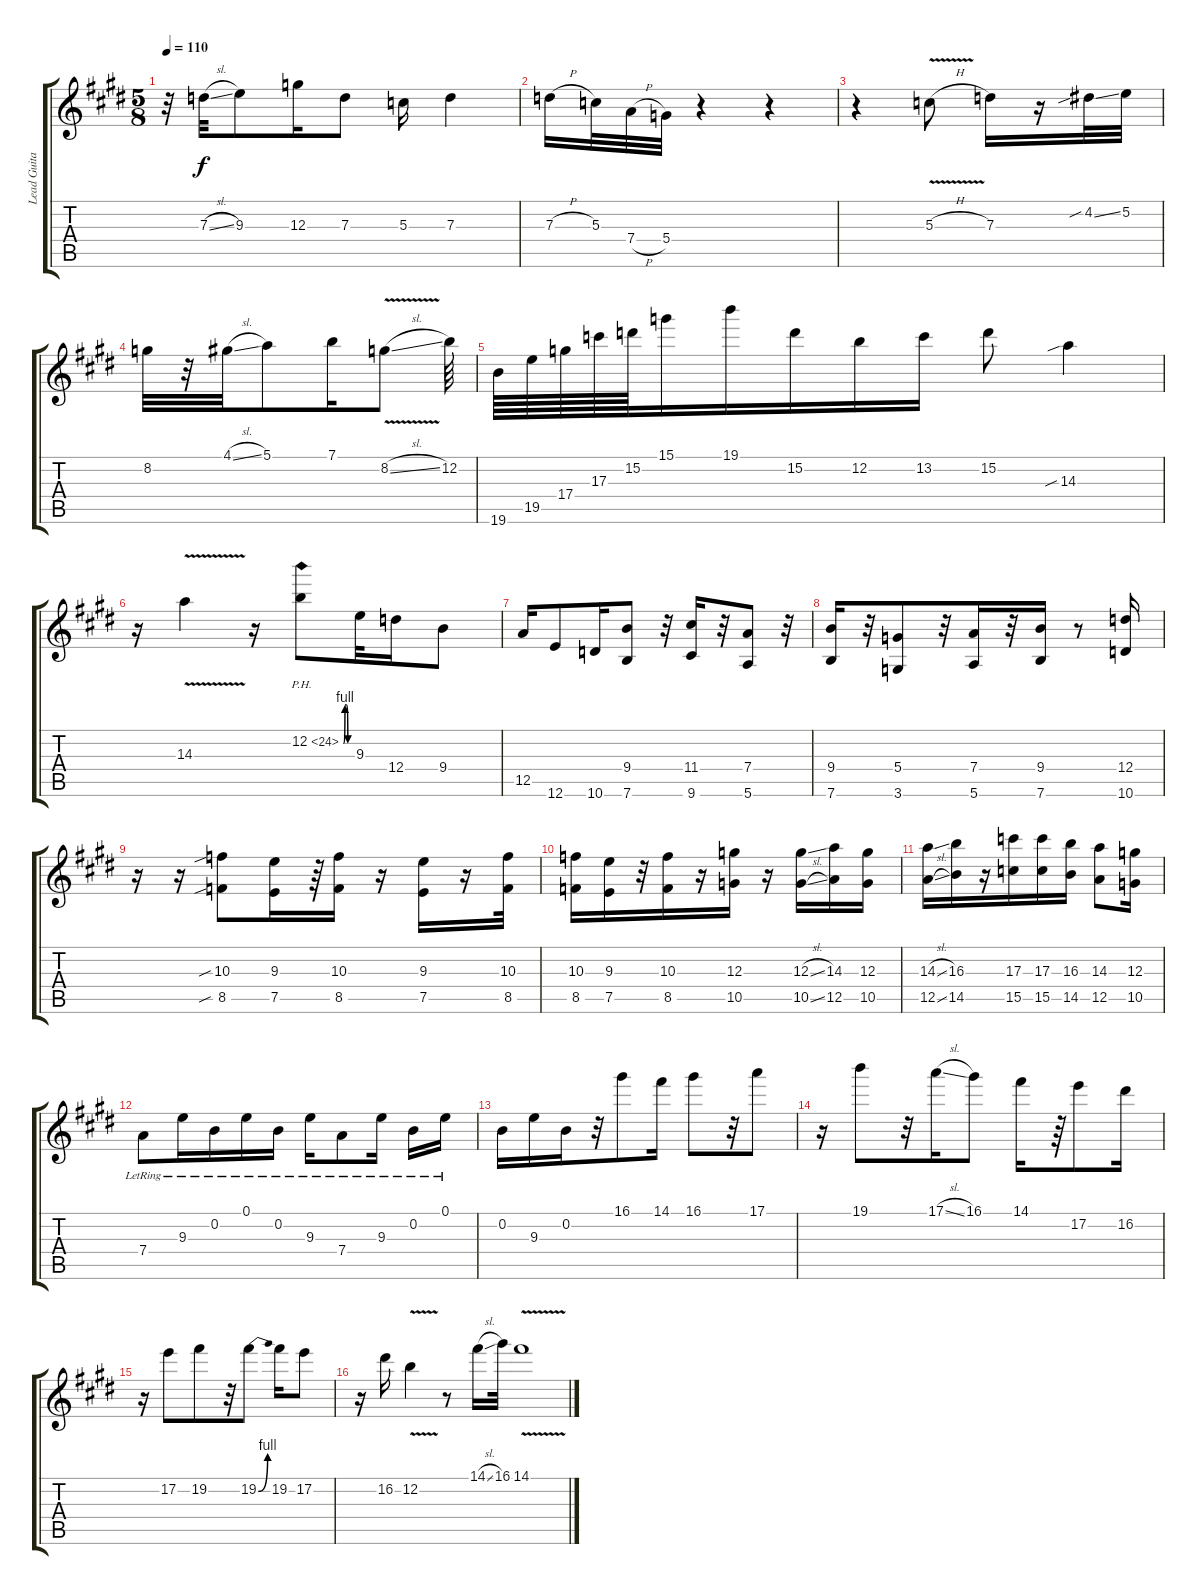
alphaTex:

\track ("Lead Guitar 1" "Lead Guita") {instrument overdrivenguitar}
\staff {score tabs}
\tuning (E4 B3 G3 D3 A2 E2) {hide}
\ts (5 8)
\tempo 110
\clef g2
\ks e
r.32{dy f} 7.3{sl}.32 9.3.8 12.3.16 7.3.8 5.3.16 7.3.4 |
7.3{h}.16 5.3.32 7.4{h}.32 5.4.32 r.4 r.4 |
r.4 5.3{v h}.8 7.3.16 r.16 4.2{sib ss}.32 5.2.32 |
8.2.32 r.32 4.1{sl}.32 5.1.8 7.1.16 8.2{v sl}.8 12.2.64 |
19.6.64 19.5.64 17.4.64 17.3.64 15.2.64 15.1.16 19.1.16 15.2.16 12.2.16 13.2.16 15.2.8 14.3{sib}.4 |
r.16 14.3{v}.4 r.16 12.2{be (custom 0 0 10 4 20 4 30 0 60 0) ph 12}.8 9.3.32 12.4.16 9.4.8 |
12.5.16 12.6.8 10.6.16 (9.4 7.6).8 r.32 (11.4 9.6).16 r.32 (7.4 5.6).8 r.32 |
(9.4 7.6).16 r.32 (5.4 3.6).8 r.32 (7.4 5.6).16 r.32 (9.4 7.6).16 r.8 (12.4 10.6).16 |
r.16 r.16 (10.3{sib} 8.5{sib}).8 (9.3 7.5).16 r.64 (10.3 8.5).16 r.16 (9.3 7.5).16 r.16 (10.3 8.5).32 |
(10.3 8.5).16 (9.3 7.5).16 r.32 (10.3 8.5).16 r.16 (12.3 10.5).16 r.16 (12.3{sl} 10.5{sl}).16 (14.3 12.5).16 (12.3 10.5).16 |
(14.3{sl} 12.5{sl}).16 (16.3 14.5).16 r.16 (17.3 15.5).16 (17.3 15.5).16 (16.3 14.5).16 (14.3 12.5).8 (12.3 10.5).16 |
7.4{lr}.8 9.3{lr}.16 0.2{lr}.16 0.1{lr}.16 0.2{lr}.16 9.3{lr}.16 7.4{lr}.8 9.3{lr}.16 0.2{lr}.16 0.1{lr}.16 |
0.2.16 9.3.16 0.2.16 r.32 16.1.8 14.1.16 16.1.8 r.32 17.1.8 |
r.16 19.1.8 r.32 17.1{sl}.16 16.1.8 14.1.16 r.64 17.2.8 16.2.16 |
r.16 17.2.8 19.2.8 r.32 19.2{be (bend 0 0 60 4)}.8 19.2.16 17.2.8 |
r.16 16.2.16 12.2{v}.4 r.8 14.1{sl}.16 16.1.32 14.1{v}.1
